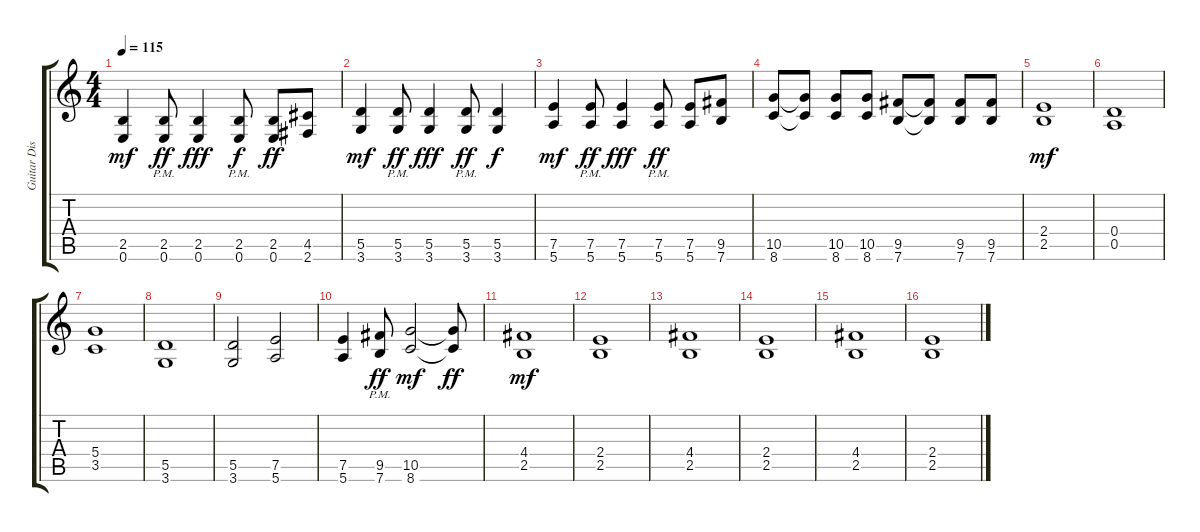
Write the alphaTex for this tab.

\track ("Guitar Dist" "Guitar Dis") {instrument overdrivenguitar}
\staff {score tabs}
\tuning (E4 B3 G3 D3 A2 E2) {hide}
\ts (4 4)
\tempo 115
\clef g2
\ks c
(2.5 0.6).4{dy mf} (2.5{pm} 0.6{pm}).8{dy ff} (2.5 0.6).4{dy fff} (2.5{pm} 0.6{pm}).8{dy f} (2.5 0.6).8{dy ff} (4.5 2.6).8 |
(5.5 3.6).4{dy mf} (5.5{pm} 3.6{pm}).8{dy ff} (5.5 3.6).4{dy fff} (5.5{pm} 3.6{pm}).8{dy ff} (5.5 3.6).4{dy f} |
(7.5 5.6).4{dy mf} (7.5{pm} 5.6{pm}).8{dy ff} (7.5 5.6).4{dy fff} (7.5{pm} 5.6{pm}).8{dy ff} (7.5 5.6).8 (9.5 7.6).8 |
(10.5 8.6).8 (10.5{t} 8.6{t}).8 (10.5 8.6).8 (10.5 8.6).8 (9.5 7.6).8 (9.5{t} 7.6{t}).8 (9.5 7.6).8 (9.5 7.6).8 |
(2.4 2.5).1{dy mf} |
(0.4 0.5).1 |
(5.4 3.5).1 |
(5.5 3.6).1 |
(5.5 3.6).2 (7.5 5.6).2 |
(7.5 5.6).4 (9.5{pm} 7.6{pm}).8{dy ff} (10.5 8.6).2{dy mf} (10.5{t} 8.6{t}).8{dy ff} |
(4.4 2.5).1{dy mf} |
(2.4 2.5).1 |
(4.4 2.5).1 |
(2.4 2.5).1 |
(4.4 2.5).1 |
(2.4 2.5).1
